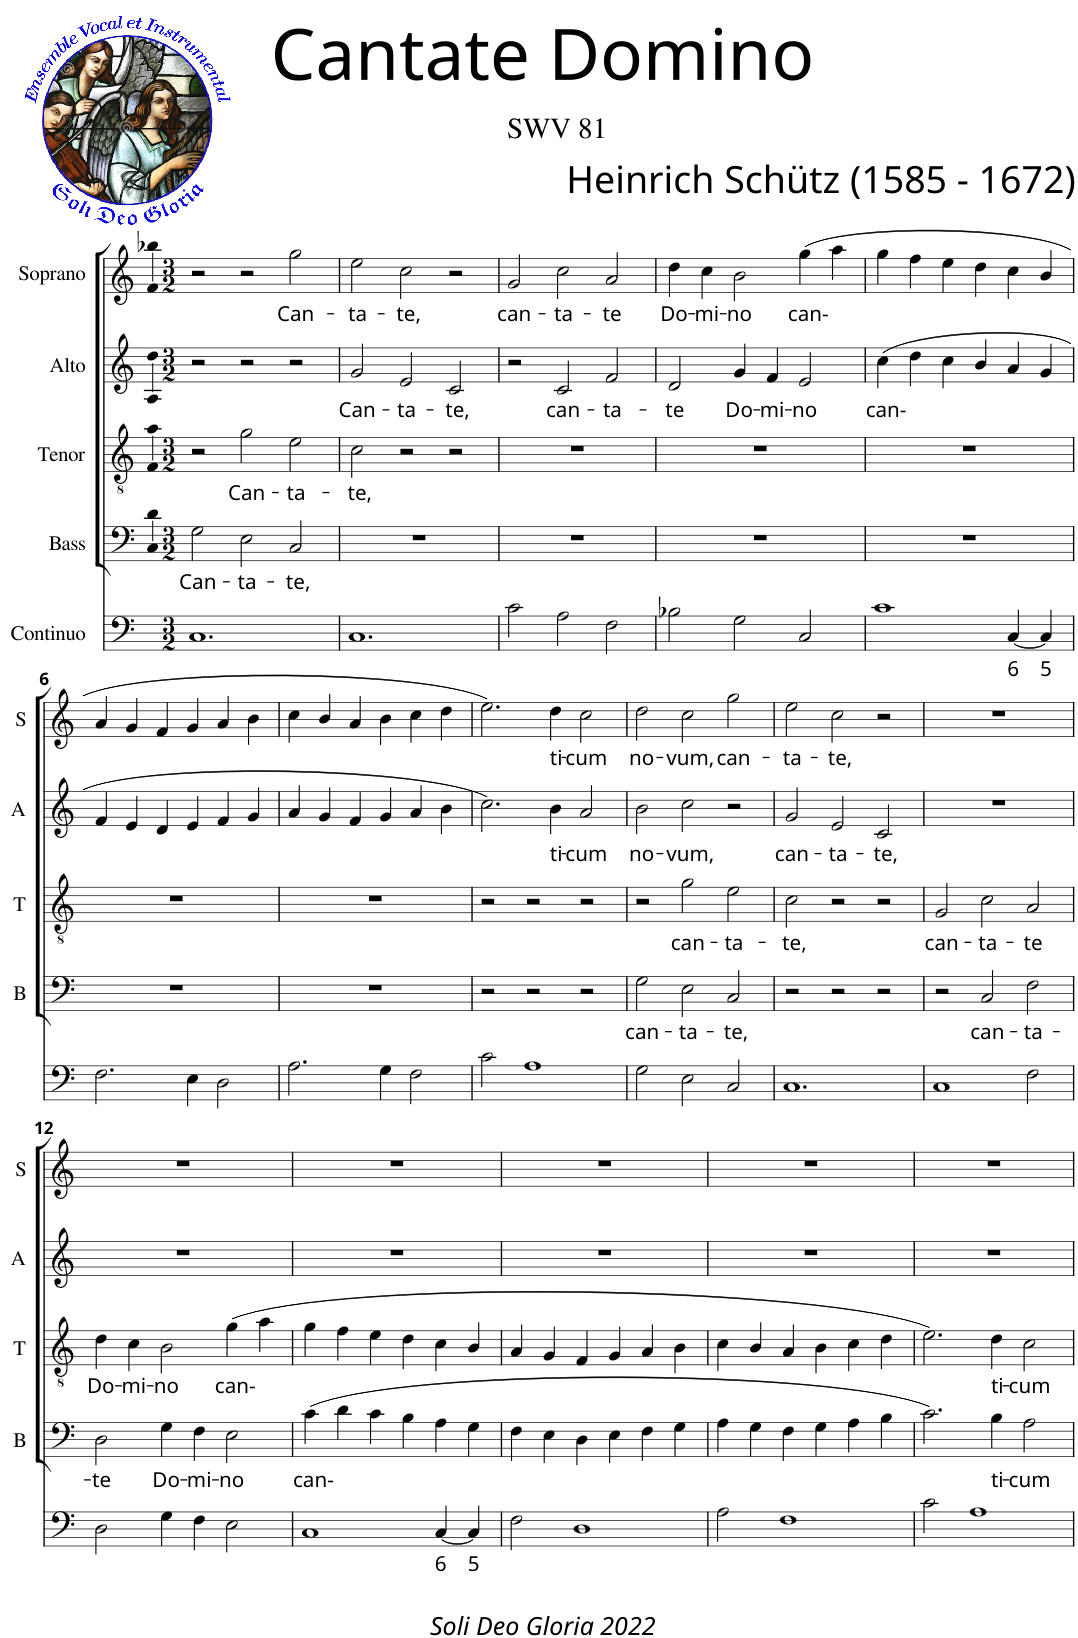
**kern	**text	**kern	**text	**kern	**text	**kern	**text	**kern	**text
*part5	*part5	*part4	*part4	*part3	*part3	*part2	*part2	*part1	*part1
*staff5	*staff5	*staff4	*staff4	*staff3	*staff3	*staff2	*staff2	*staff1	*staff1
*I"Continuo	*	*I"Bass	*	*I"Tenor	*	*I"Alto	*	*I"Soprano	*
*	*	*I'B	*	*I'T	*	*I'A	*	*I'S	*
*clefF4	*	*clefF4	*	*clefGv2	*	*clefG2	*	*clefG2	*
*k[]	*	*k[]	*	*k[]	*	*k[]	*	*k[]	*
*M3/2	*	*M3/2	*	*M3/2	*	*M3/2	*	*M3/2	*
=1	=1	=1	=1	=1	=1	=1	=1	=1	=1
!	!	!	!LO:LY:b	!	!	!	!	!	!
1.C	.	2G\	Can-	2r	.	2r	.	2r	.
!	!	!	!LO:LY:b	!	!LO:LY:b	!	!	!	!
.	.	2E\	-ta-	2g\	Can-	2r	.	2r	.
!	!	!	!LO:LY:b	!	!LO:LY:b	!	!	!	!LO:LY:b
.	.	2C/	-te,	2e\	-ta-	2r	.	2gg\	Can-
=2	=2	=2	=2	=2	=2	=2	=2	=2	=2
!	!	!	!	!	!LO:LY:b	!	!LO:LY:b	!	!LO:LY:b
1.C	.	1.r	.	2c\	-te,	2g/	Can-	2ee\	-ta-
!	!	!	!	!	!	!	!LO:LY:b	!	!LO:LY:b
.	.	.	.	2r	.	2e/	-ta-	2cc\	-te,
!	!	!	!	!	!	!	!LO:LY:b	!	!
.	.	.	.	2r	.	2c/	-te,	2r	.
=3	=3	=3	=3	=3	=3	=3	=3	=3	=3
!	!	!	!	!	!	!	!	!	!LO:LY:b
2c\	.	1.r	.	1.r	.	2r	.	2g/	can-
!	!	!	!	!	!	!	!LO:LY:b	!	!LO:LY:b
2A\	.	.	.	.	.	2c/	can-	2cc\	-ta-
!	!	!	!	!	!	!	!LO:LY:b	!	!LO:LY:b
2F\	.	.	.	.	.	2f/	-ta-	2a/	-te
=4	=4	=4	=4	=4	=4	=4	=4	=4	=4
!	!	!	!	!	!	!	!LO:LY:b	!	!LO:LY:b
2B-X\	.	1.r	.	1.r	.	2d/	-te	4dd\	Do-
!	!	!	!	!	!	!	!	!	!LO:LY:b
.	.	.	.	.	.	.	.	4cc\	-mi-
!	!	!	!	!	!	!	!LO:LY:b	!	!LO:LY:b
2G\	.	.	.	.	.	4g/	Do-	2b\	-no
!	!	!	!	!	!	!	!LO:LY:b	!	!
.	.	.	.	.	.	4f/	-mi-	.	.
!	!	!	!	!	!	!	!LO:LY:b	!	!LO:LY:b
2C/	.	.	.	.	.	2e/	-no	(4gg\	can-
.	.	.	.	.	.	.	.	4aa\	.
=5	=5	=5	=5	=5	=5	=5	=5	=5	=5
!	!	!	!	!	!	!	!LO:LY:b	!	!
1c	.	1.r	.	1.r	.	(4cc\	can-	4gg\	.
.	.	.	.	.	.	4dd\	.	4ff\	.
.	.	.	.	.	.	4cc\	.	4ee\	.
.	.	.	.	.	.	4b/	.	4dd\	.
!	!LO:LY:b	!	!	!	!	!	!	!	!
[4C/	6	.	.	.	.	4a/	.	4cc\	.
!	!LO:LY:b	!	!	!	!	!	!	!	!
4C/]	5	.	.	.	.	4g/	.	4b/	.
!!LO:LB:g=z
=6	=6	=6	=6	=6	=6	=6	=6	=6	=6
2.F\	.	1.r	.	1.r	.	4f/	.	4a/	.
.	.	.	.	.	.	4e/	.	4g/	.
.	.	.	.	.	.	4d/	.	4f/	.
4E\	.	.	.	.	.	4e/	.	4g/	.
2D\	.	.	.	.	.	4f/	.	4a/	.
.	.	.	.	.	.	4g/	.	4b\	.
=7	=7	=7	=7	=7	=7	=7	=7	=7	=7
2.A\	.	1.r	.	1.r	.	4a/	.	4cc\	.
.	.	.	.	.	.	4g/	.	4b/	.
.	.	.	.	.	.	4f/	.	4a/	.
4G\	.	.	.	.	.	4g/	.	4b\	.
2F\	.	.	.	.	.	4a/	.	4cc\	.
.	.	.	.	.	.	4b\	.	4dd\	.
=8	=8	=8	=8	=8	=8	=8	=8	=8	=8
2c\	.	2r	.	2r	.	2.cc\)	.	2.ee\)	.
1A	.	2r	.	2r	.	.	.	.	.
!	!	!	!	!	!	!	!LO:LY:b	!	!LO:LY:b
.	.	.	.	.	.	4b\	ti-	4dd\	ti-
!	!	!	!	!	!	!	!LO:LY:b	!	!LO:LY:b
.	.	2r	.	2r	.	2a/	-cum	2cc\	-cum
=9	=9	=9	=9	=9	=9	=9	=9	=9	=9
!	!	!	!LO:LY:b	!	!	!	!LO:LY:b	!	!LO:LY:b
2G\	.	2G\	can-	2r	.	2b\	no-	2dd\	no-
!	!	!	!LO:LY:b	!	!LO:LY:b	!	!LO:LY:b	!	!LO:LY:b
2E\	.	2E\	-ta-	2g\	can-	2cc\	-vum,	2cc\	-vum,
!	!	!	!LO:LY:b	!	!LO:LY:b	!	!	!	!LO:LY:b
2C/	.	2C/	-te,	2e\	-ta-	2r	.	2gg\	can-
=10	=10	=10	=10	=10	=10	=10	=10	=10	=10
!	!	!	!	!	!LO:LY:b	!	!LO:LY:b	!	!LO:LY:b
1.C	.	2r	.	2c\	-te,	2g/	can-	2ee\	-ta-
!	!	!	!	!	!	!	!LO:LY:b	!	!LO:LY:b
.	.	2r	.	2r	.	2e/	-ta-	2cc\	-te,
!	!	!	!	!	!	!	!LO:LY:b	!	!
.	.	2r	.	2r	.	2c/	-te,	2r	.
=11	=11	=11	=11	=11	=11	=11	=11	=11	=11
!	!	!	!	!	!LO:LY:b	!	!	!	!
1C	.	2r	.	2G/	can-	1.r	.	1.r	.
!	!	!	!LO:LY:b	!	!LO:LY:b	!	!	!	!
.	.	2C/	can-	2c\	-ta-	.	.	.	.
!	!	!	!LO:LY:b	!	!LO:LY:b	!	!	!	!
2F\	.	2F\	-ta-	2A/	-te	.	.	.	.
!!LO:LB:g=z
=12	=12	=12	=12	=12	=12	=12	=12	=12	=12
!	!	!	!LO:LY:b	!	!LO:LY:b	!	!	!	!
2D\	.	2D\	-te	4d\	Do-	1.r	.	1.r	.
!	!	!	!	!	!LO:LY:b	!	!	!	!
.	.	.	.	4c\	-mi-	.	.	.	.
!	!	!	!LO:LY:b	!	!LO:LY:b	!	!	!	!
4G\	.	4G\	Do-	2B\	-no	.	.	.	.
!	!	!	!LO:LY:b	!	!	!	!	!	!
4F\	.	4F\	-mi-	.	.	.	.	.	.
!	!	!	!LO:LY:b	!	!LO:LY:b	!	!	!	!
2E\	.	2E\	-no	(4g\	can-	.	.	.	.
.	.	.	.	4a\	.	.	.	.	.
=13	=13	=13	=13	=13	=13	=13	=13	=13	=13
!	!	!	!LO:LY:b	!	!	!	!	!	!
1C	.	(4c\	can-	4g\	.	1.r	.	1.r	.
.	.	4d\	.	4f\	.	.	.	.	.
.	.	4c\	.	4e\	.	.	.	.	.
.	.	4B\	.	4d\	.	.	.	.	.
!	!LO:LY:b	!	!	!	!	!	!	!	!
[4C/	6	4A\	.	4c\	.	.	.	.	.
!	!LO:LY:b	!	!	!	!	!	!	!	!
4C/]	5	4G\	.	4B/	.	.	.	.	.
=14	=14	=14	=14	=14	=14	=14	=14	=14	=14
2F\	.	4F\	.	4A/	.	1.r	.	1.r	.
.	.	4E\	.	4G/	.	.	.	.	.
1D	.	4D\	.	4F/	.	.	.	.	.
.	.	4E\	.	4G/	.	.	.	.	.
.	.	4F\	.	4A/	.	.	.	.	.
.	.	4G\	.	4B\	.	.	.	.	.
=15	=15	=15	=15	=15	=15	=15	=15	=15	=15
2A\	.	4A\	.	4c\	.	1.r	.	1.r	.
.	.	4G\	.	4B/	.	.	.	.	.
1F	.	4F\	.	4A/	.	.	.	.	.
.	.	4G\	.	4B\	.	.	.	.	.
.	.	4A\	.	4c\	.	.	.	.	.
.	.	4B\	.	4d\	.	.	.	.	.
=16	=16	=16	=16	=16	=16	=16	=16	=16	=16
2c\	.	2.c\)	.	2.e\)	.	1.r	.	1.r	.
1A	.	.	.	.	.	.	.	.	.
!	!	!	!LO:LY:b	!	!LO:LY:b	!	!	!	!
.	.	4B\	ti-	4d\	ti-	.	.	.	.
!	!	!	!LO:LY:b	!	!LO:LY:b	!	!	!	!
.	.	2A\	-cum	2c\	-cum	.	.	.	.
=	=	=	=	=	=	=	=	=	=
*-	*-	*-	*-	*-	*-	*-	*-	*-	*-
